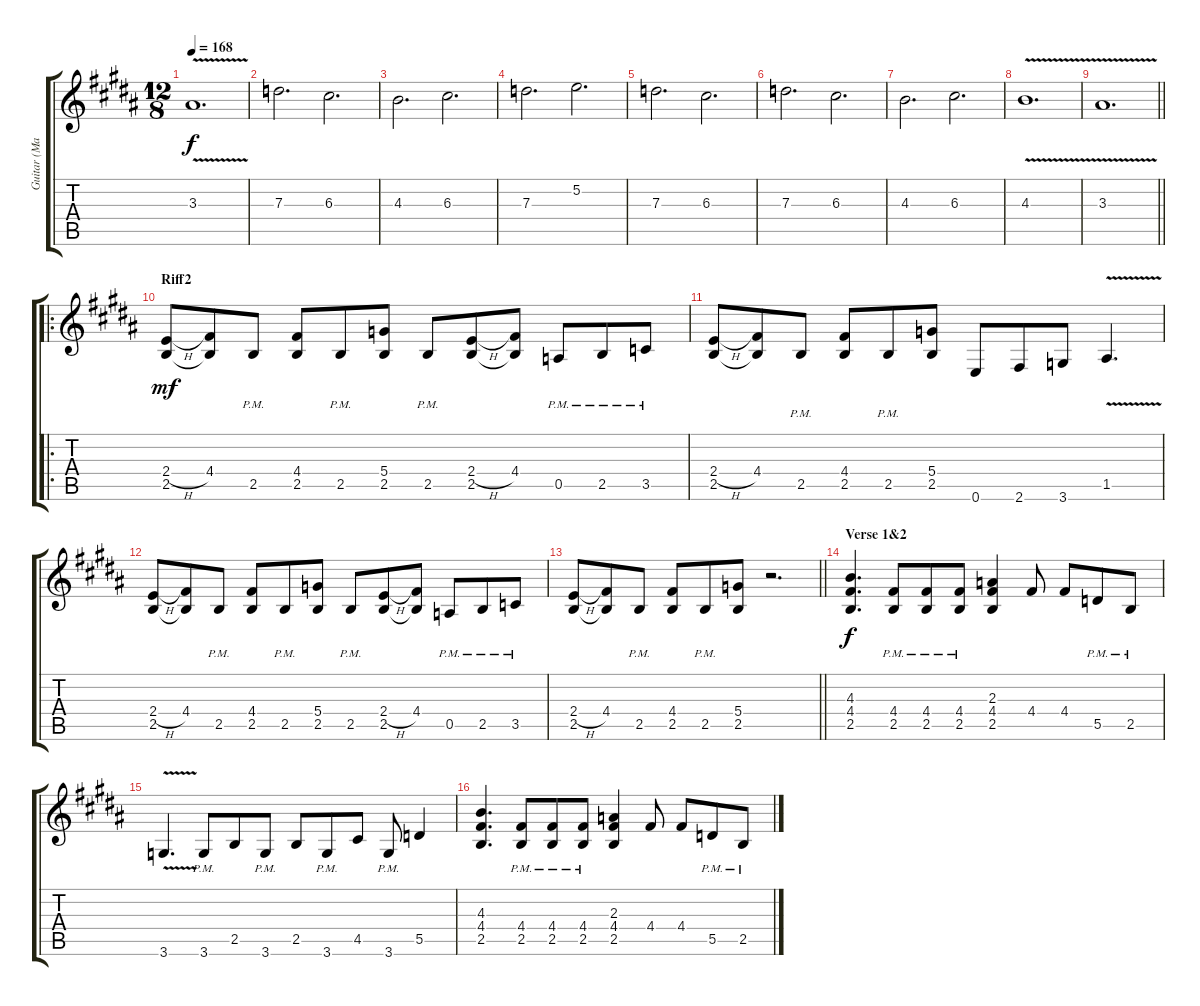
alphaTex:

\track ("Guitar (Mavrin)" "Guitar (Ma") {instrument distortionguitar}
\staff {score tabs}
\tuning (E4 B3 G3 D3 A2 E2) {hide}
\ts (12 8)
\tempo 168
\clef g2
\ks b
3.3{v}.1{d dy f} |
7.3.2{d} 6.3.2{d} |
4.3.2{d} 6.3.2{d} |
7.3.2{d} 5.2.2{d} |
7.3.2{d} 6.3.2{d} |
7.3.2{d} 6.3.2{d} |
4.3.2{d} 6.3.2{d} |
4.3{v}.1{d} |
\barLineRight lightlight
3.3{v}.1{d} |
\ro
\section ("" "Riff2")
(2.4{h} 2.5).8{dy mf} (4.4 2.5{t}).8 2.5{pm}.8 (4.4 2.5).8 2.5{pm}.8 (5.4 2.5).8 2.5{pm}.8 (2.4{h} 2.5).8 (4.4 2.5{t}).8 0.5{pm}.8 2.5{pm}.8 3.5{pm}.8 |
(2.4{h} 2.5).8 (4.4 2.5{t}).8 2.5{pm}.8 (4.4 2.5).8 2.5{pm}.8 (5.4 2.5).8 0.6.8 2.6.8 3.6.8 1.5{v}.4{d} |
(2.4{h} 2.5).8 (4.4 2.5{t}).8 2.5{pm}.8 (4.4 2.5).8 2.5{pm}.8 (5.4 2.5).8 2.5{pm}.8 (2.4{h} 2.5).8 (4.4 2.5{t}).8 0.5{pm}.8 2.5{pm}.8 3.5{pm}.8 |
\barLineRight lightlight
(2.4{h} 2.5).8 (4.4 2.5{t}).8 2.5{pm}.8 (4.4 2.5).8 2.5{pm}.8 (5.4 2.5).8 r.2{d} |
\section ("" "Verse 1&2")
(4.3 4.4 2.5).4{d dy f} (4.4{pm} 2.5{pm}).8 (4.4{pm} 2.5{pm}).8 (4.4{pm} 2.5{pm}).8 (2.3 4.4 2.5).4 4.4.8 4.4.8 5.5{pm}.8 2.5{pm}.8 |
3.6{v}.4{d} 3.6{pm}.8 2.5.8 3.6{pm}.8 2.5.8 3.6{pm}.8 4.5.8 3.6{pm}.8 5.5.4 |
(4.3 4.4 2.5).4{d} (4.4{pm} 2.5{pm}).8 (4.4{pm} 2.5{pm}).8 (4.4{pm} 2.5{pm}).8 (2.3 4.4 2.5).4 4.4.8 4.4.8 5.5{pm}.8 2.5{pm}.8
